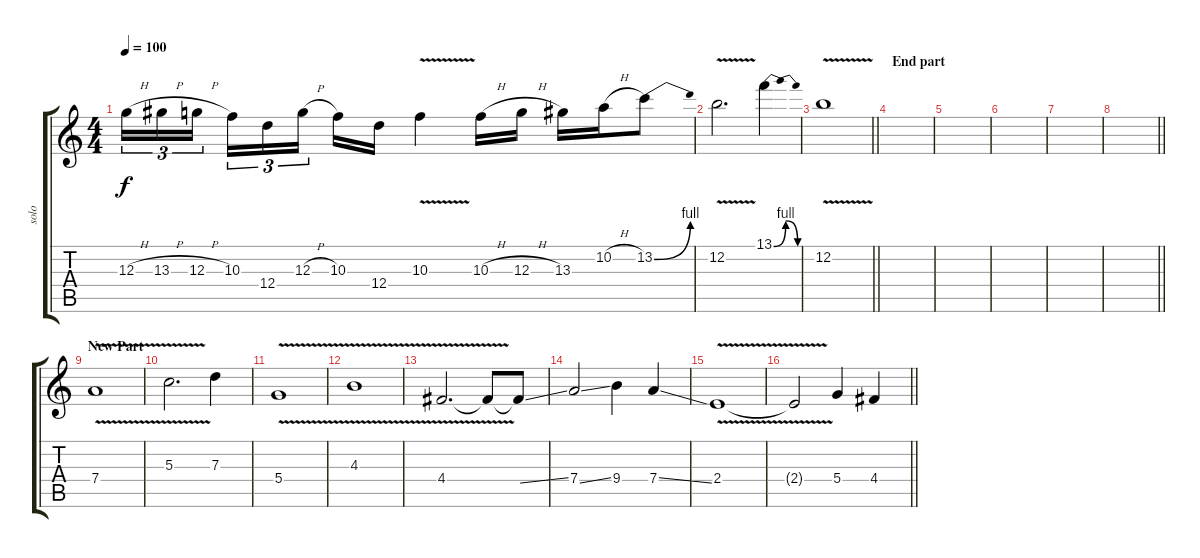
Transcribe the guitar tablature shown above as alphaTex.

\track ("solo" "solo") {instrument overdrivenguitar}
\staff {score tabs}
\tuning (E4 B3 G3 D3 A2 E2) {hide}
\ts (4 4)
\tempo 100
\clef g2
\ks c
12.3{h}.16{tu (3 2) dy f} 13.3{h}.16{tu (3 2)} 12.3{h}.16{tu (3 2) beam splitsecondary} 10.3.16{tu (3 2)} 12.4.16{tu (3 2)} 12.3{h}.16{tu (3 2)} 10.3.16 12.4.16 10.3{v}.4 10.3{h}.16 12.3{h}.16 13.3.16 10.2{h}.16 13.2{be (bend 0 0 60 4)}.8 |
12.2{v}.2{d} 13.1{be (bendrelease 0 0 15 4 45 4 60 0)}.4 |
\barLineRight lightlight
12.2{v}.1 |
\section ("" "End part")
|
|
|
|
\barLineRight lightlight
|
\section ("" "New Part")
7.4{v}.1 |
5.3{v}.2{d} 7.3.4 |
5.4{v}.1 |
4.3{v}.1 |
4.4{v}.2{d} 4.4{t}.8 4.4{ss t}.8 |
7.4{ss}.2 9.4.4 7.4{ss}.4 |
2.4{v}.1 |
\barLineRight lightlight
2.4{t}.2 5.4.4 4.4.4
